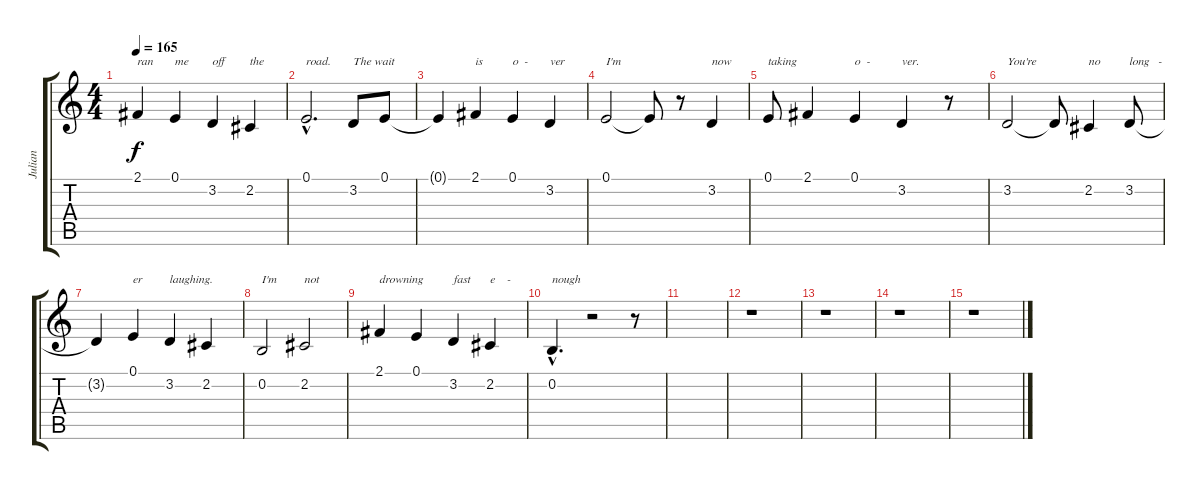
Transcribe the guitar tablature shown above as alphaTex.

\track ("Julian" "Julian") {instrument tenorsax}
\staff {score tabs}
\tuning (E4 B3 G3 D3 A2 E2) {hide}
\ts (4 4)
\tempo 165
\clef g2
\ks c
2.1.4{txt "ran" dy f} 0.1.4{txt "me"} 3.2.4{txt "off"} 2.2.4{txt "the"} |
0.1{hac}.2{d txt "road."} 3.2.8{txt "The wait"} 0.1.8 |
0.1{t}.4 2.1.4{txt "is"} 0.1.4{txt "o  -"} 3.2.4{txt "ver"} |
0.1.2{txt "I'm"} 0.1{t}.8 r.8 3.2.4{txt "now"} |
0.1.8{txt "taking"} 2.1.4 0.1.4{txt "o  -"} 3.2.4{txt "ver."} r.8 |
3.2.2{txt "You're"} 3.2{t}.8 2.2.4{txt "no"} 3.2.8{txt "long   -"} |
3.2{t}.4 0.1.4{txt "er"} 3.2.4{txt "laughing."} 2.2.4 |
0.2.2{txt "I'm"} 2.2.2{txt "not"} |
2.1.4{txt "drowning"} 0.1.4 3.2.4{txt "fast"} 2.2.4{txt "e    -"} |
0.2{hac}.4{d txt "nough"} r.2 r.8 |
|
r.1 |
r.1 |
r.1 |
r.1
